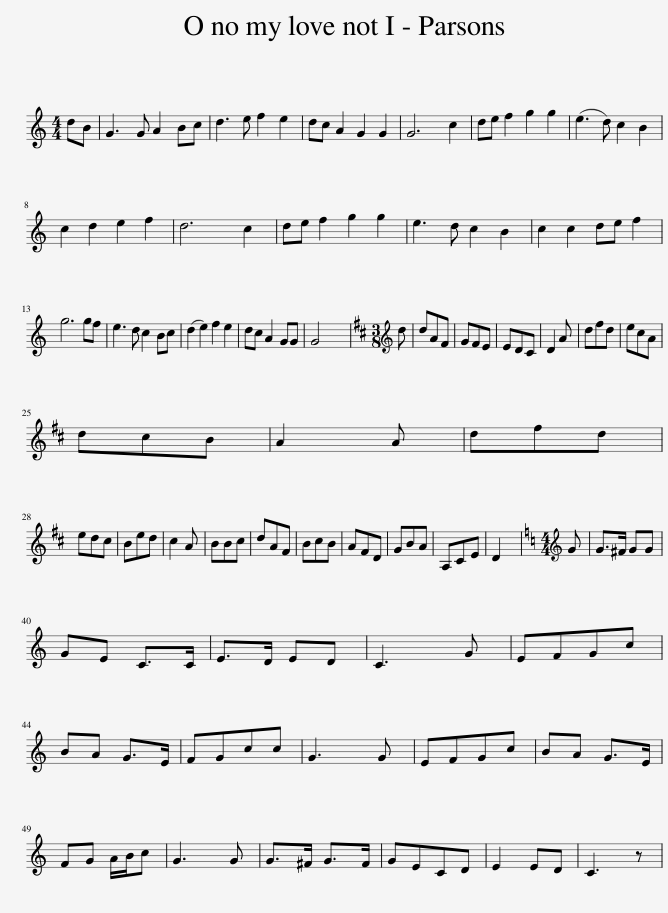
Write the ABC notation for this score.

X:1
L:1/8
M:4/4
I:linebreak $
K:C
V:1 treble
V:1
 dB | G3 G A2 Bc | d3 e f2 e2 | dc A2 G2 G2 | G6 c2 | %5
 de f2 g2 g2 | (e3 d) c2 B2 |$ c2 d2 e2 f2 | d6 c2 | de f2 g2 g2 | %10
 e3 d c2 B2 | c2 c2 de f2 |$ g6 gf | e3 d c2 Bc | (d2 e2) f2 e2 | %15
 dc A2 GG | G4 x2 x2 |[K:D][M:3/8][K:treble] d | dAF | GFE | %20
 EDC | D2 A | dfd | ecA |$ dcB | %25
 A2 A | dfd |$ edc | Bed | c2 A | %30
 BBc | dAF | BcB | AFD | GBA | %35
 A,CE | D2 x |[K:C][M:4/4][K:treble] G | G>^F GG |$ GE C>C | %40
 E>D ED | C3 G | EFGc |$ BA G>E | FGcc | %45
 G3 G | EFGc | BA G>E |$ FG A/B/c | G3 G | %50
 G>^F G>F | GECD | E2 ED | C3 z | %54
